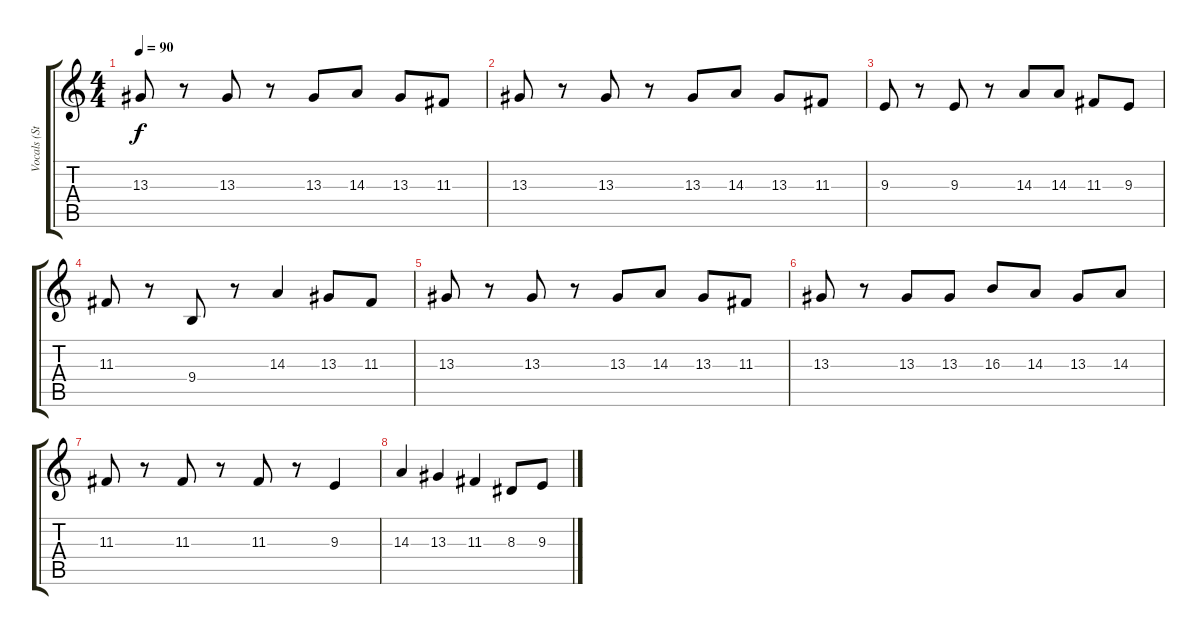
\track ("Vocals (Stereo)" "Vocals (St") {instrument sopranosax}
\staff {score tabs}
\tuning (E4 B3 G3 D3 A2 E2) {hide}
\ts (4 4)
\tempo 90
\clef g2
\ks c
13.3.8{dy f} r.8 13.3.8 r.8 13.3.8 14.3.8 13.3.8 11.3.8 |
13.3.8 r.8 13.3.8 r.8 13.3.8 14.3.8 13.3.8 11.3.8 |
9.3.8 r.8 9.3.8 r.8 14.3.8 14.3.8 11.3.8 9.3.8 |
11.3.8 r.8 9.4.8 r.8 14.3.4 13.3.8 11.3.8 |
13.3.8 r.8 13.3.8 r.8 13.3.8 14.3.8 13.3.8 11.3.8 |
13.3.8 r.8 13.3.8 13.3.8 16.3.8 14.3.8 13.3.8 14.3.8 |
11.3.8 r.8 11.3.8 r.8 11.3.8 r.8 9.3.4 |
14.3.4 13.3.4 11.3.4 8.3.8 9.3.8
